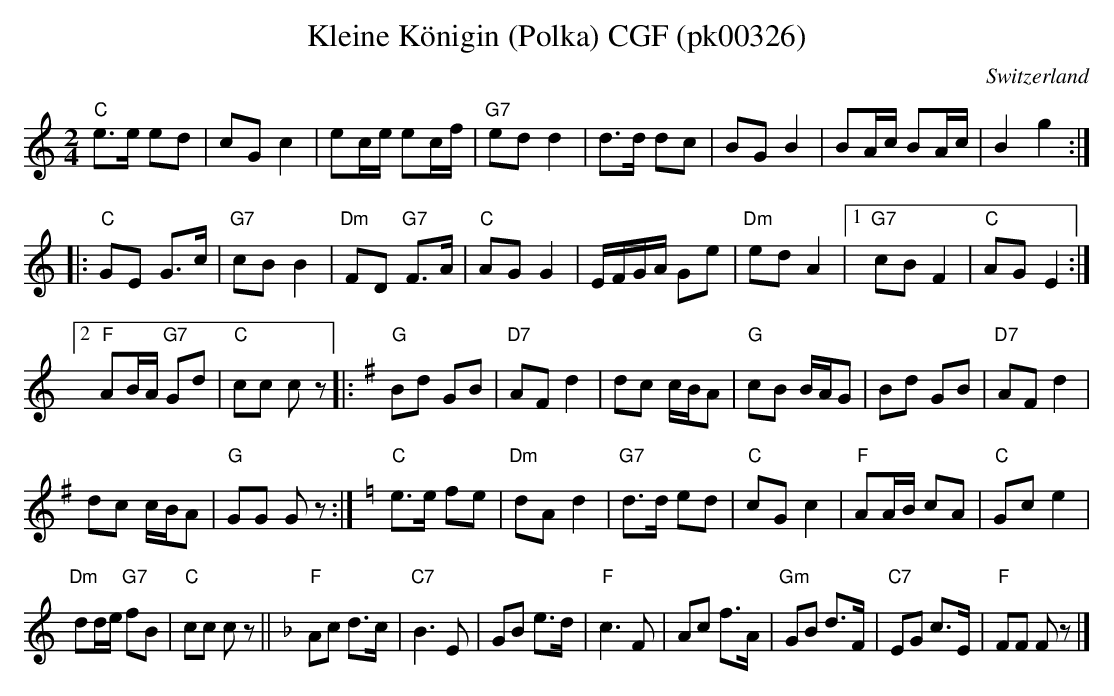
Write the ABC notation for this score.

X:1
T: Kleine Königin (Polka) CGF (pk00326)
M:2/4
L:1/8
O:Switzerland
K:C transpose=3 %%MIDI gchordon
"C"e>e ed | cGc2 | ec/e/ ec/f/ | "G7"edd2 | d>d dc | BGB2 | BA/c/ BA/c/ | \
B2g2 ::
 "C"GE G>c | "G7"cBB2 | "Dm"FD "G7"F>A | "C"AGG2 | E/F/G/A/ Ge | "Dm"edA2 |1 \
"G7"cBF2 | "C"AGE2 :|2
 "F"AB/A/ "G7"Gd | "C"cc cz |: [K:G] "G"Bd GB | "D7"AFd2 | dc c/B/A | \
"G"cB B/A/G | Bd GB | "D7"AFd2 |
 dc c/B/A | "G"GG Gz :| [K:C] "C"e>e fe | "Dm"dAd2 | \
"G7"d>d ed | "C"cGc2 | "F"AA/B/ cA | "C"Gce2 |
 "Dm"dd/e/ "G7"fB | "C"cc cz || [K:F] "F"Ac d>c | \
"C7"B3E | GB e>d | "F"c3F | Ac f>A | "Gm"GB d>F | "C7"EG c>E | "F"FF Fz |]
